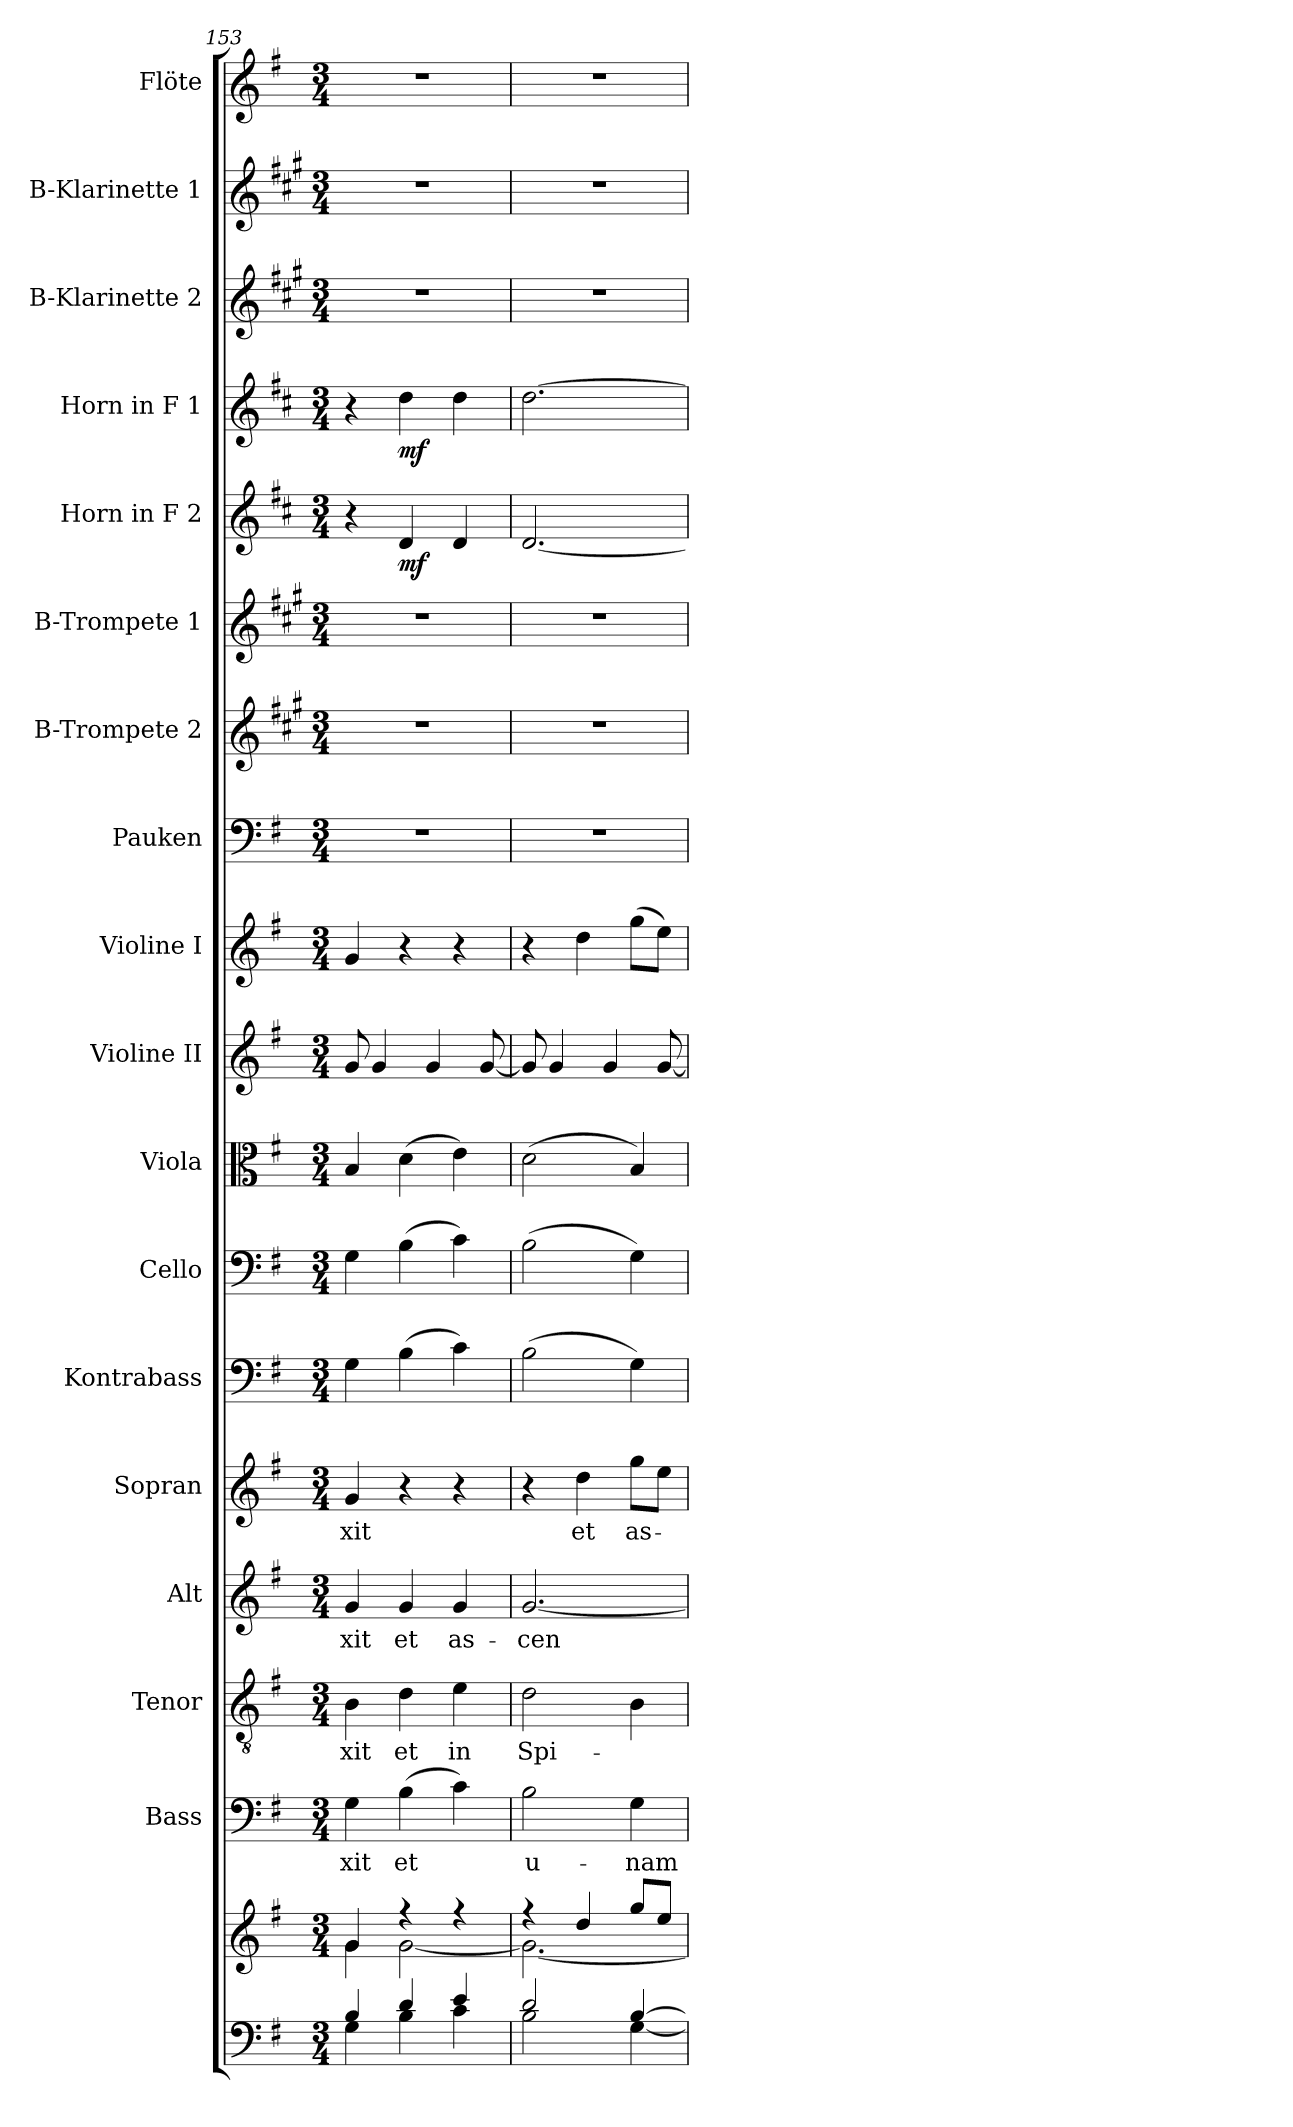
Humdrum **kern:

**kern	**kern	**kern	**text	**kern	**text	**kern	**text	**kern	**text	**kern	**kern	**kern	**kern	**kern	**kern	**kern	**kern	**kern	**dynam	**kern	**dynam	**kern	**kern	**kern
*part18	*part18	*part17	*part17	*part16	*part16	*part15	*part15	*part14	*part14	*part13	*part12	*part11	*part10	*part9	*part8	*part7	*part6	*part5	*part5	*part4	*part4	*part3	*part2	*part1
*staff19	*staff18	*staff17	*staff17	*staff16	*staff16	*staff15	*staff15	*staff14	*staff14	*staff13	*staff12	*staff11	*staff10	*staff9	*staff8	*staff7	*staff6	*staff5	*staff5	*staff4	*staff4	*staff3	*staff2	*staff1
*	*	*I"Bass	*	*I"Tenor	*	*I"Alt	*	*I"Sopran	*	*I"Kontrabass	*I"Cello	*I"Viola	*I"Violine II	*I"Violine I	*I"Pauken	*I"B-Trompete 2	*I"B-Trompete 1	*I"Horn in F 2	*	*I"Horn in F 1	*	*I"B-Klarinette 2	*I"B-Klarinette 1	*I"Flöte
*	*	*I'B.	*	*I'T.	*	*I'A.	*	*I'S.	*	*I'Kb.	*	*I'Vla.	*I'Vl. II	*I'Vl. I	*I'Pk.	*I'Trp. 2	*I'Trp. 1	*	*	*	*	*I'Kl. 2	*I'Kl. 1	*I'Fl.
!!LO:PB:g=z
*clefF4	*clefG2	*clefF4	*	*clefGv2	*	*clefG2	*	*clefG2	*	*clefF4	*clefF4	*clefC3	*clefG2	*clefG2	*clefF4	*clefG2	*clefG2	*clefG2	*	*clefG2	*	*clefG2	*clefG2	*clefG2
*	*	*	*	*	*	*	*	*	*	*ITrd7c12	*	*	*	*	*	*ITrd1c2	*ITrd1c2	*ITrd4c7	*	*ITrd4c7	*	*ITrd1c2	*ITrd1c2	*
*k[f#]	*k[f#]	*k[f#]	*	*k[f#]	*	*k[f#]	*	*k[f#]	*	*k[f#]	*k[f#]	*k[f#]	*k[f#]	*k[f#]	*k[f#]	*k[f#]	*k[f#]	*k[f#]	*	*k[f#]	*	*k[f#]	*k[f#]	*k[f#]
*G:	*G:	*G:	*	*G:	*	*G:	*	*G:	*	*G:	*G:	*G:	*G:	*G:	*G:	*G:	*G:	*G:	*	*G:	*	*G:	*G:	*G:
*M3/4	*M3/4	*M3/4	*	*M3/4	*	*M3/4	*	*M3/4	*	*M3/4	*M3/4	*M3/4	*M3/4	*M3/4	*M3/4	*M3/4	*M3/4	*M3/4	*	*M3/4	*	*M3/4	*M3/4	*M3/4
=153	=153	=153	=153	=153	=153	=153	=153	=153	=153	=153	=153	=153	=153	=153	=153	=153	=153	=153	=153	=153	=153	=153	=153	=153
*^	*^	*	*	*	*	*	*	*	*	*	*	*	*	*	*	*	*	*	*	*	*	*	*	*
!	!	!	!	!	!LO:LY:b	!	!LO:LY:b	!	!LO:LY:b	!	!LO:LY:b	!	!	!	!	!	!	!	!	!	!	!	!	!	!	!
4B/	4G\	4g/	4g\	4G\	-xit	4B\	-xit	4g/	-xit	4g/	-xit	4GG\	4G\	4B/	8g/	4g/	2.r	2.r	2.r	4r	.	4r	.	2.r	2.r	2.r
.	.	.	.	.	.	.	.	.	.	.	.	.	.	.	4g/	.	.	.	.	.	.	.	.	.	.	.
!	!	!	!	!	!LO:LY:b	!	!LO:LY:b	!	!LO:LY:b	!	!	!	!	!	!	!	!	!	!	!	!LO:DY:b	!	!LO:DY:b	!	!	!
4d/	4B\	4ree	[<2g\	(>4B\	et	4d\	et	4g/	et	4r	.	(>4BB\	(>4B\	(>4d\	.	4r	.	.	.	4G/	mf	4g\	mf	.	.	.
.	.	.	.	.	.	.	.	.	.	.	.	.	.	.	4g/	.	.	.	.	.	.	.	.	.	.	.
!	!	!	!	!	!	!	!LO:LY:b	!	!LO:LY:b	!	!	!	!	!	!	!	!	!	!	!	!	!	!	!	!	!
4e/	4c\	4ree	.	4c\)	.	4e\	in	4g/	as-	4r	.	4C\)	4c\)	4e\)	.	4r	.	.	.	4G/	.	4g\	.	.	.	.
.	.	.	.	.	.	.	.	.	.	.	.	.	.	.	[8g/	.	.	.	.	.	.	.	.	.	.	.
=154	=154	=154	=154	=154	=154	=154	=154	=154	=154	=154	=154	=154	=154	=154	=154	=154	=154	=154	=154	=154	=154	=154	=154	=154	=154	=154
!	!	!	!	!	!LO:LY:b	!	!LO:LY:b	!	!LO:LY:b	!	!	!	!	!	!	!	!	!	!	!	!	!	!	!	!	!
2d/	2B\	4ree	2.g\_	2B\	u-	2d\	Spi-	[2.g/	-cen-	4r	.	(>2BB\	(>2B\	(>2d\	8g/]	4r	2.r	2.r	2.r	[2.G/	.	[2.g\	.	2.r	2.r	2.r
.	.	.	.	.	.	.	.	.	.	.	.	.	.	.	4g/	.	.	.	.	.	.	.	.	.	.	.
!	!	!	!	!	!	!	!	!	!	!	!LO:LY:b	!	!	!	!	!	!	!	!	!	!	!	!	!	!	!
.	.	4dd/	.	.	.	.	.	.	.	4dd\	et	.	.	.	.	4dd\	.	.	.	.	.	.	.	.	.	.
.	.	.	.	.	.	.	.	.	.	.	.	.	.	.	4g/	.	.	.	.	.	.	.	.	.	.	.
!	!	!	!	!	!LO:LY:b	!	!	!	!	!	!LO:LY:b	!	!	!	!	!	!	!	!	!	!	!	!	!	!	!
[>4B/	[<4G\	8gg/L	.	4G\	-nam	4B\	.	.	.	8gg\L	as-	4GG\)	4G\)	4B/)	.	(>8gg\L	.	.	.	.	.	.	.	.	.	.
.	.	8ee/J	.	.	.	.	.	.	.	8ee\J	.	.	.	.	[8g/	8ee\J)	.	.	.	.	.	.	.	.	.	.
*v	*v	*	*	*	*	*	*	*	*	*	*	*	*	*	*	*	*	*	*	*	*	*	*	*	*	*
*	*v	*v	*	*	*	*	*	*	*	*	*	*	*	*	*	*	*	*	*	*	*	*	*	*	*
=	=	=	=	=	=	=	=	=	=	=	=	=	=	=	=	=	=	=	=	=	=	=	=	=
*-	*-	*-	*-	*-	*-	*-	*-	*-	*-	*-	*-	*-	*-	*-	*-	*-	*-	*-	*-	*-	*-	*-	*-	*-
